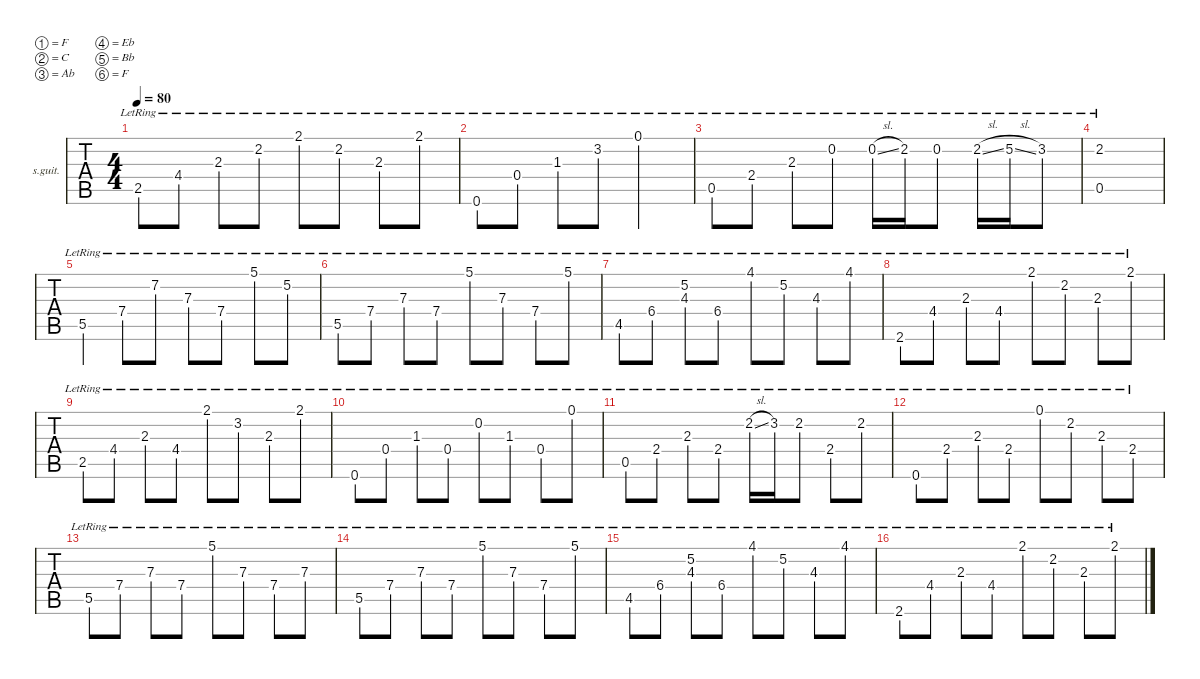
\defaultSystemsLayout 4
\hideDynamics
\bracketExtendMode groupsimilarinstruments
\firstSystemTrackNameOrientation horizontal
\otherSystemsTrackNameOrientation horizontal
\track ("guitar" "s.guit.") {instrument acousticguitarsteel}
\staff {tabs}
\tuning (F4 C4 Ab3 Eb3 Bb2 F2)
\ts (4 4)
\tempo 80
\clef g2
\ks c
2.5{lr}.8{dy f} 4.4{lr}.8 2.3{lr}.8 2.2{lr}.8 2.1{lr}.8 2.2{lr}.8 2.3{lr}.8 2.1{lr}.8 |
0.6{lr}.8 0.4{lr}.8 1.3{lr}.8 3.2{lr}.8 0.1{lr}.2 |
0.5{lr}.8 2.4{lr}.8 2.3{lr}.8 0.2{lr}.8 0.2{sl lr}.16 2.2{lr}.16 0.2{lr}.8 2.2{sl lr}.16 5.2{sl lr}.16 3.2{lr}.8 |
(2.2{lr} 0.5{lr}).1 |
5.5{lr}.4 7.4{lr}.8 7.2{lr}.8 7.3{lr}.8 7.4{lr}.8 5.1{lr}.8 5.2{lr}.8 |
5.5{lr}.8 7.4{lr}.8 7.3{lr}.8 7.4{lr}.8 5.1{lr}.8 7.3{lr}.8 7.4{lr}.8 5.1{lr}.8 |
4.5{lr}.8 6.4{lr}.8 (5.2{lr} 4.3{lr}).8 6.4{lr}.8 4.1{lr}.8 5.2{lr}.8 4.3{lr}.8 4.1{lr}.8 |
2.6{lr}.8 4.4{lr}.8 2.3{lr}.8 4.4{lr}.8 2.1{lr}.8 2.2{lr}.8 2.3{lr}.8 2.1{lr}.8 |
2.5{lr}.8 4.4{lr}.8 2.3{lr}.8 4.4{lr}.8 2.1{lr}.8 3.2{lr}.8 2.3{lr}.8 2.1{lr}.8 |
0.6{lr}.8 0.4{lr}.8 1.3{lr}.8 0.4{lr}.8 0.2{lr}.8 1.3{lr}.8 0.4{lr}.8 0.1{lr}.8 |
0.5{lr}.8 2.4{lr}.8 2.3{lr}.8 2.4{lr}.8 2.2{sl lr}.16 3.2{lr}.16 2.2{lr}.8 2.4{lr}.8 2.2{lr}.8 |
0.6{lr}.8 2.4{lr}.8 2.3{lr}.8 2.4{lr}.8 0.1{lr}.8 2.2{lr}.8 2.3{lr}.8 2.4{lr}.8 |
5.5{lr}.8 7.4{lr}.8 7.3{lr}.8 7.4{lr}.8 5.1{lr}.8 7.3{lr}.8 7.4{lr}.8 7.3{lr}.8 |
5.5{lr}.8 7.4{lr}.8 7.3{lr}.8 7.4{lr}.8 5.1{lr}.8 7.3{lr}.8 7.4{lr}.8 5.1{lr}.8 |
4.5{lr}.8 6.4{lr}.8 (5.2{lr} 4.3{lr}).8 6.4{lr}.8 4.1{lr}.8 5.2{lr}.8 4.3{lr}.8 4.1{lr}.8 |
2.6{lr}.8 4.4{lr}.8 2.3{lr}.8 4.4{lr}.8 2.1{lr}.8 2.2{lr}.8 2.3{lr}.8 2.1{lr}.8
